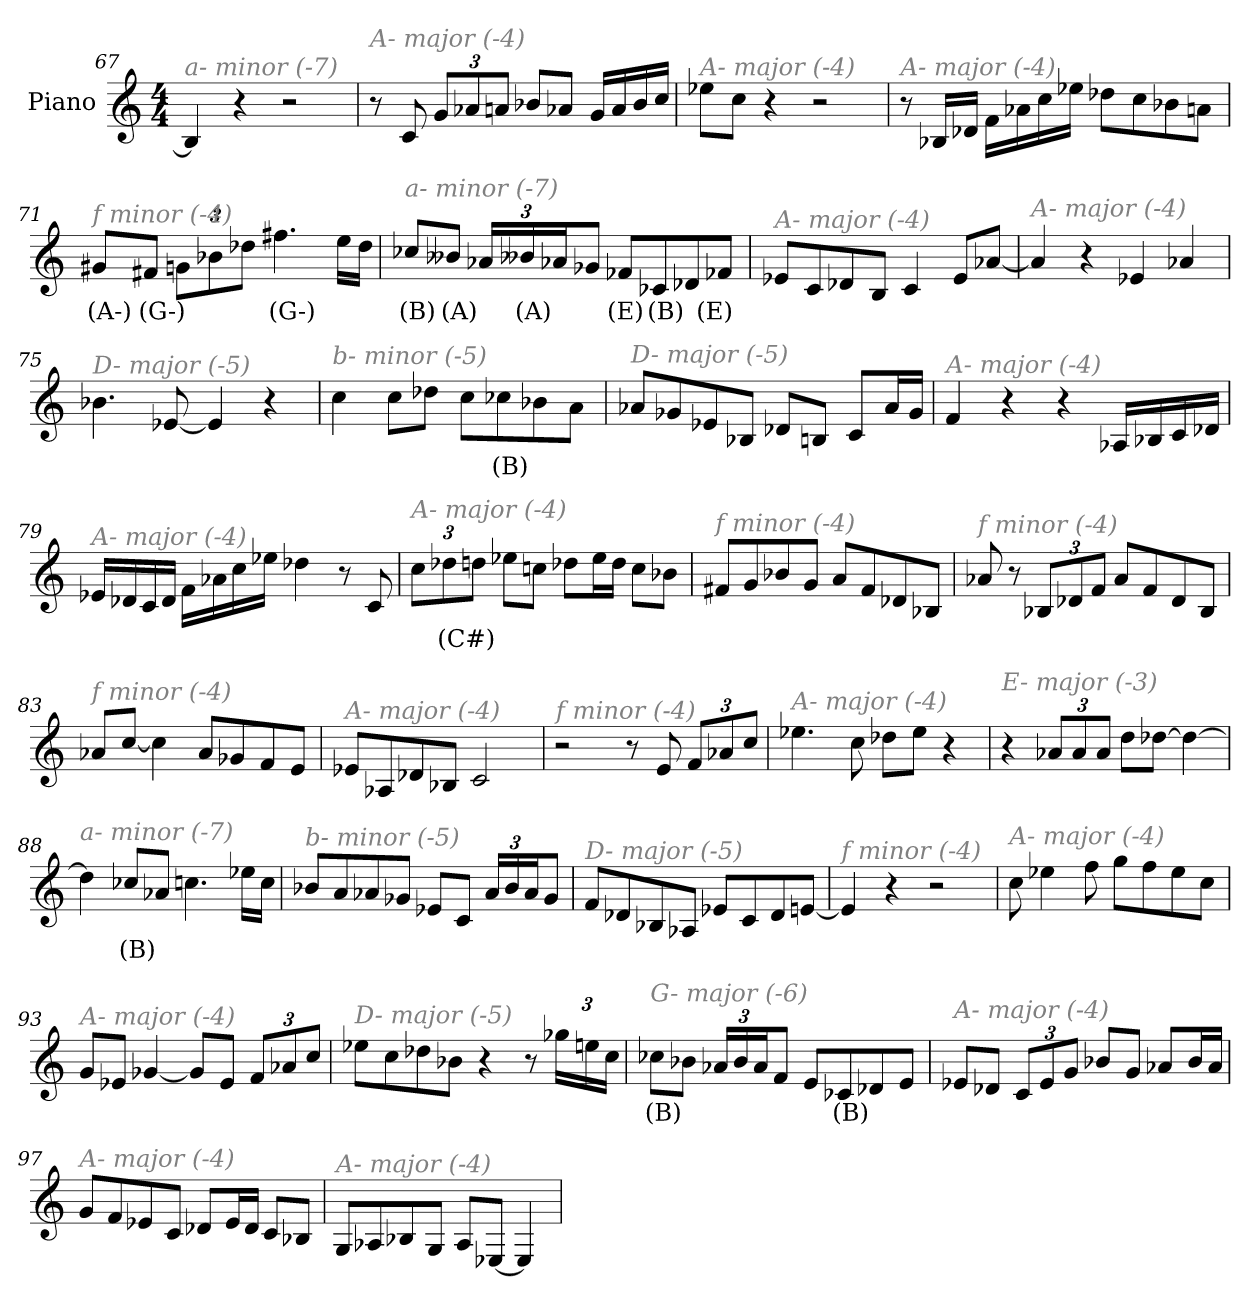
**kern	**text
*part1	*part1
*staff1	*staff1
*I"Piano	*
*I'Pno	*
*clefG2	*
*k[]	*
*M4/4	*
=67	=67
!LO:TX:i:color=#808080:t=a- minor (-7)	!
4B/]	.
4r	.
2r	.
=68	=68
!LO:TX:i:color=#808080:t=A- major (-4)	!
8r	.
8c/	.
*Xbrackettup	*
12g/L	.
12a-X/	.
12an/J	.
8b-X/L	.
8a-X/J	.
16g/LL	.
16a-/	.
16b-/	.
16cc/JJ	.
=69	=69
!LO:TX:i:color=#808080:t=A- major (-4)	!
8ee-X\L	.
8cc\J	.
4r	.
2r	.
!!LO:LB:g=z
=70	=70
!LO:TX:i:color=#808080:t=A- major (-4)	!
8r	.
16B-X/LL	.
16d-X/JJ	.
16f\LL	.
16a-X\	.
16cc\	.
16ee-X\JJ	.
8dd-X\L	.
8cc\	.
8b-X\	.
8an\J	.
=71	=71
!LO:TX:i:color=#808080:t=f minor (-4)	!
8g#Xi/L	(A-)
8f#Xj/J	(G-)
12gn\L	.
12b-X\	.
12dd-X\J	.
4.ff#Xj\	(G-)
16ee\LL	.
16dd-\JJ	.
=72	=72
!LO:TX:i:color=#808080:t=a- minor (-7)	!
8cc-Xj/L	(B)
8b--Xi/J	(A)
24a-X/LL	.
24b--Xi/	(A)
24a-X/J	.
8g-X/J	.
8f-Xj/L	(E)
8c-Xj/	(B)
8d-X/	.
8f-Xj/J	(E)
!!LO:LB:g=z
=73	=73
!LO:TX:i:color=#808080:t=A- major (-4)	!
8e-X/L	.
8c/	.
8d-X/	.
8B/J	.
4c/	.
8e-/L	.
[8a-X/J	.
=74	=74
!LO:TX:i:color=#808080:t=A- major (-4)	!
4a-/]	.
4r	.
4e-X/	.
4a-X/	.
=75	=75
!LO:TX:i:color=#808080:t=D- major (-5)	!
4.b-X\	.
[8e-X/	.
4e-/]	.
4r	.
=76	=76
!LO:TX:i:color=#808080:t=b- minor (-5)	!
4cc\	.
8cc\L	.
8dd-X\J	.
8cc\L	.
8cc-Xj\	(B)
8b-X\	.
8a\J	.
!!LO:LB:g=z
=77	=77
!LO:TX:i:color=#808080:t=D- major (-5)	!
8a-X/L	.
8g-X/	.
8e-X/	.
8B-X/J	.
8d-X/L	.
8Bn/J	.
8c/L	.
16a-/L	.
16g-/JJ	.
=78	=78
!LO:TX:i:color=#808080:t=A- major (-4)	!
4f/	.
4r	.
4r	.
16A-X/LL	.
16B-X/	.
16c/	.
16d-X/JJ	.
=79	=79
!LO:TX:i:color=#808080:t=A- major (-4)	!
16e-X/LL	.
16d-X/	.
16c/	.
16d-/JJ	.
16f\LL	.
16a-X\	.
16cc\	.
16ee-X\JJ	.
4dd-X\	.
8r	.
8c/	.
!!LO:LB:g=z
=80	=80
!LO:TX:i:color=#808080:t=A- major (-4)	!
12cc\L	.
12dd-Xj\	(C#)
12dd\J	.
8ee-X\L	.
8ccn\J	.
8dd-X\L	.
16ee-\L	.
16dd-\JJ	.
8cc\L	.
8b-X\J	.
!!LO:PB:g=z
=81	=81
!LO:TX:i:color=#808080:t=f minor (-4)	!
8f#X/L	.
8g/	.
8b-X/	.
8g/J	.
8a/L	.
8f#/	.
8d-X/	.
8B-X/J	.
=82	=82
!LO:TX:i:color=#808080:t=f minor (-4)	!
8a-X/	.
8r	.
12B-X/L	.
12d-X/	.
12f/J	.
8a-/L	.
8f/	.
8d-/	.
8B-/J	.
=83	=83
!LO:TX:i:color=#808080:t=f minor (-4)	!
8a-X/L	.
[8cc/J	.
4cc\]	.
8a-/L	.
8g-X/	.
8f/	.
8e/J	.
=84	=84
!LO:TX:i:color=#808080:t=A- major (-4)	!
8e-X/L	.
8A-X/	.
8d-X/	.
8B-X/J	.
2c/	.
!!LO:LB:g=z
=85	=85
!LO:TX:i:color=#808080:t=f minor (-4)	!
2r	.
8r	.
8e/	.
12f/L	.
12a-X/	.
12cc/J	.
=86	=86
!LO:TX:i:color=#808080:t=A- major (-4)	!
4.ee-X\	.
8cc\	.
8dd-X\L	.
8ee-\J	.
4r	.
=87	=87
!LO:TX:i:color=#808080:t=E- major (-3)	!
4r	.
12a-X/L	.
12a-/	.
12a-/J	.
8dd\L	.
[8dd-X\J	.
4dd-\_	.
=88	=88
!LO:TX:i:color=#808080:t=a- minor (-7)	!
4dd-\]	.
8cc-Xj/L	(B)
8a-X/J	.
4.cc\	.
16ee-X\LL	.
16cc\JJ	.
!!LO:LB:g=z
=89	=89
!LO:TX:i:color=#808080:t=b- minor (-5)	!
8b-X/L	.
8a/	.
8a-X/	.
8g-X/J	.
8e-X/L	.
8c/J	.
24a-/LL	.
24b-/	.
24a-/J	.
8g-/J	.
=90	=90
!LO:TX:i:color=#808080:t=D- major (-5)	!
8f/L	.
8d-X/	.
8B-X/	.
8A-X/J	.
8e-X/L	.
8c/	.
8d-/	.
[8en/J	.
=91	=91
!LO:TX:i:color=#808080:t=f minor (-4)	!
4e/]	.
4r	.
2r	.
=92	=92
!LO:TX:i:color=#808080:t=A- major (-4)	!
8cc\	.
4ee-X\	.
8ff\	.
8gg\L	.
8ff\	.
8ee-\	.
8cc\J	.
!!LO:LB:g=z
=93	=93
!LO:TX:i:color=#808080:t=A- major (-4)	!
8g/L	.
8e-X/J	.
[4g-X/	.
8g-/L]	.
8e-/J	.
12f/L	.
12a-X/	.
12cc/J	.
=94	=94
!LO:TX:i:color=#808080:t=D- major (-5)	!
8ee-X\L	.
8cc\	.
8dd-X\	.
8b-X\J	.
4r	.
8r	.
24gg-X\LL	.
24een\	.
24cc\JJ	.
=95	=95
!LO:TX:i:color=#808080:t=G- major (-6)	!
8cc-Xj\L	(B)
8b-X\J	.
24a-X/LL	.
24b-/	.
24a-/J	.
8f/J	.
8e/L	.
8c-Xj/	(B)
8d-X/	.
8e/J	.
!!LO:LB:g=z
=96	=96
!LO:TX:i:color=#808080:t=A- major (-4)	!
8e-X/L	.
8d-X/J	.
12c/L	.
12e-/	.
12g/J	.
8b-X/L	.
8g/J	.
8a-X/L	.
16b-/L	.
16a-/JJ	.
=97	=97
!LO:TX:i:color=#808080:t=A- major (-4)	!
8g/L	.
8f/	.
8e-X/	.
8c/J	.
8d-X/L	.
16e-/L	.
16d-/JJ	.
8c/L	.
8B-X/J	.
=98	=98
!LO:TX:i:color=#808080:t=A- major (-4)	!
8G/L	.
8A-X/	.
8B-X/	.
8G/J	.
8A-/L	.
[8E-X/J	.
4E-/]	.
=	=
*-	*-
